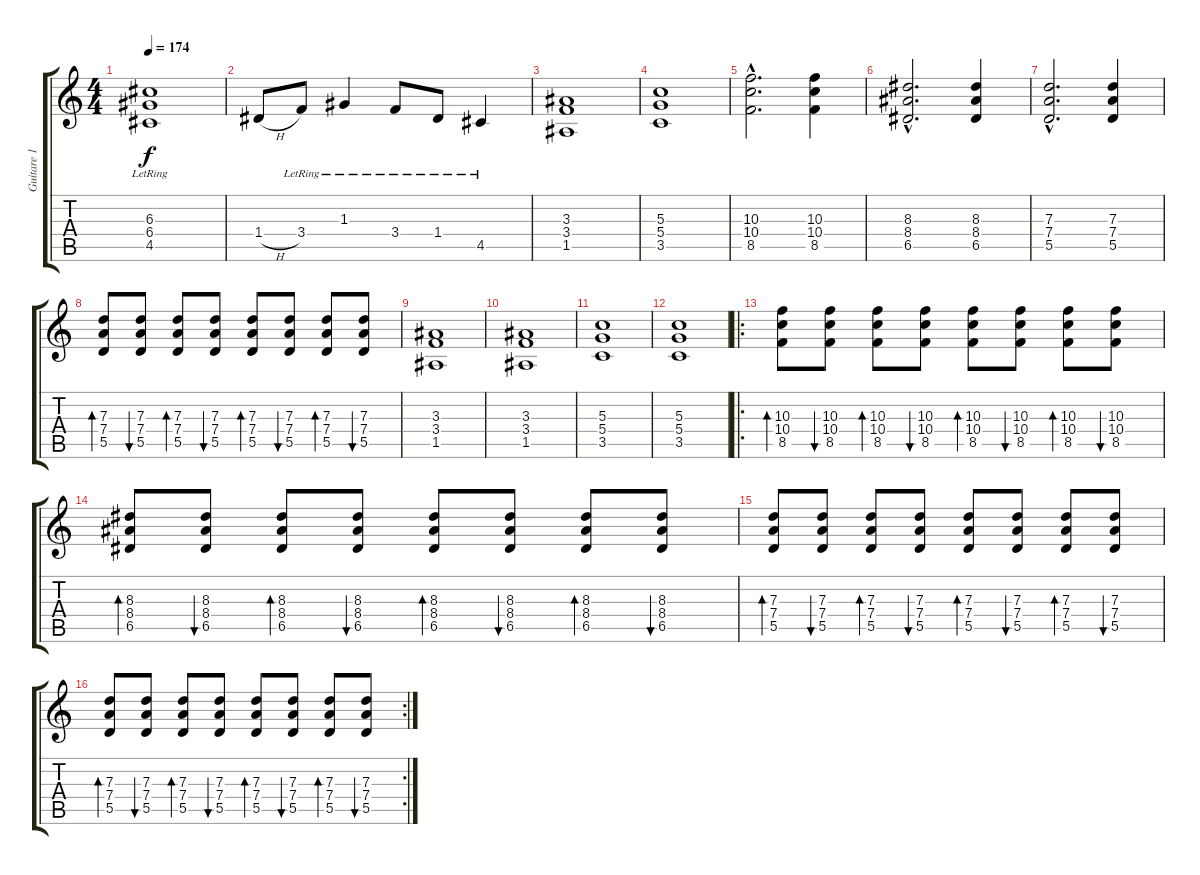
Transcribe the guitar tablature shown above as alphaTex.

\track ("Guitare 1" "Guitare 1") {instrument distortionguitar}
\staff {score tabs}
\tuning (E4 B3 G3 D3 A2 E2) {hide}
\ts (4 4)
\tempo 174
\clef g2
\ks c
(6.3{lr} 6.4{lr} 4.5{lr}).1{dy f} |
1.4{h}.8 3.4{lr}.8 1.3{lr}.4 3.4{lr}.8 1.4{lr}.8 4.5{lr}.4 |
(3.3 3.4 1.5).1 |
(5.3 5.4 3.5).1 |
(10.3{hac} 10.4{hac} 8.5{hac}).2{d} (10.3 10.4 8.5).4 |
(8.3{hac} 8.4{hac} 6.5{hac}).2{d} (8.3 8.4 6.5).4 |
(7.3{hac} 7.4{hac} 5.5{hac}).2{d} (7.3 7.4 5.5).4 |
(7.3 7.4 5.5).8{bd 60} (7.3 7.4 5.5).8{bu 60} (7.3 7.4 5.5).8{bd 60} (7.3 7.4 5.5).8{bu 60} (7.3 7.4 5.5).8{bd 60} (7.3 7.4 5.5).8{bu 60} (7.3 7.4 5.5).8{bd 60} (7.3 7.4 5.5).8{bu 60} |
(3.3 3.4 1.5).1 |
(3.3 3.4 1.5).1 |
(5.3 5.4 3.5).1 |
(5.3 5.4 3.5).1 |
\ro
(10.3 10.4 8.5).8{bd 60} (10.3 10.4 8.5).8{bu 60} (10.3 10.4 8.5).8{bd 60} (10.3 10.4 8.5).8{bu 60} (10.3 10.4 8.5).8{bd 60} (10.3 10.4 8.5).8{bu 60} (10.3 10.4 8.5).8{bd 60} (10.3 10.4 8.5).8{bu 60} |
(8.3 8.4 6.5).8{bd 60} (8.3 8.4 6.5).8{bu 60} (8.3 8.4 6.5).8{bd 60} (8.3 8.4 6.5).8{bu 60} (8.3 8.4 6.5).8{bd 60} (8.3 8.4 6.5).8{bu 60} (8.3 8.4 6.5).8{bd 60} (8.3 8.4 6.5).8{bu 60} |
(7.3 7.4 5.5).8{bd 60} (7.3 7.4 5.5).8{bu 60} (7.3 7.4 5.5).8{bd 60} (7.3 7.4 5.5).8{bu 60} (7.3 7.4 5.5).8{bd 60} (7.3 7.4 5.5).8{bu 60} (7.3 7.4 5.5).8{bd 60} (7.3 7.4 5.5).8{bu 60} |
\rc 2
(7.3 7.4 5.5).8{bd 60} (7.3 7.4 5.5).8{bu 60} (7.3 7.4 5.5).8{bd 60} (7.3 7.4 5.5).8{bu 60} (7.3 7.4 5.5).8{bd 60} (7.3 7.4 5.5).8{bu 60} (7.3 7.4 5.5).8{bd 60} (7.3 7.4 5.5).8{bu 60}
